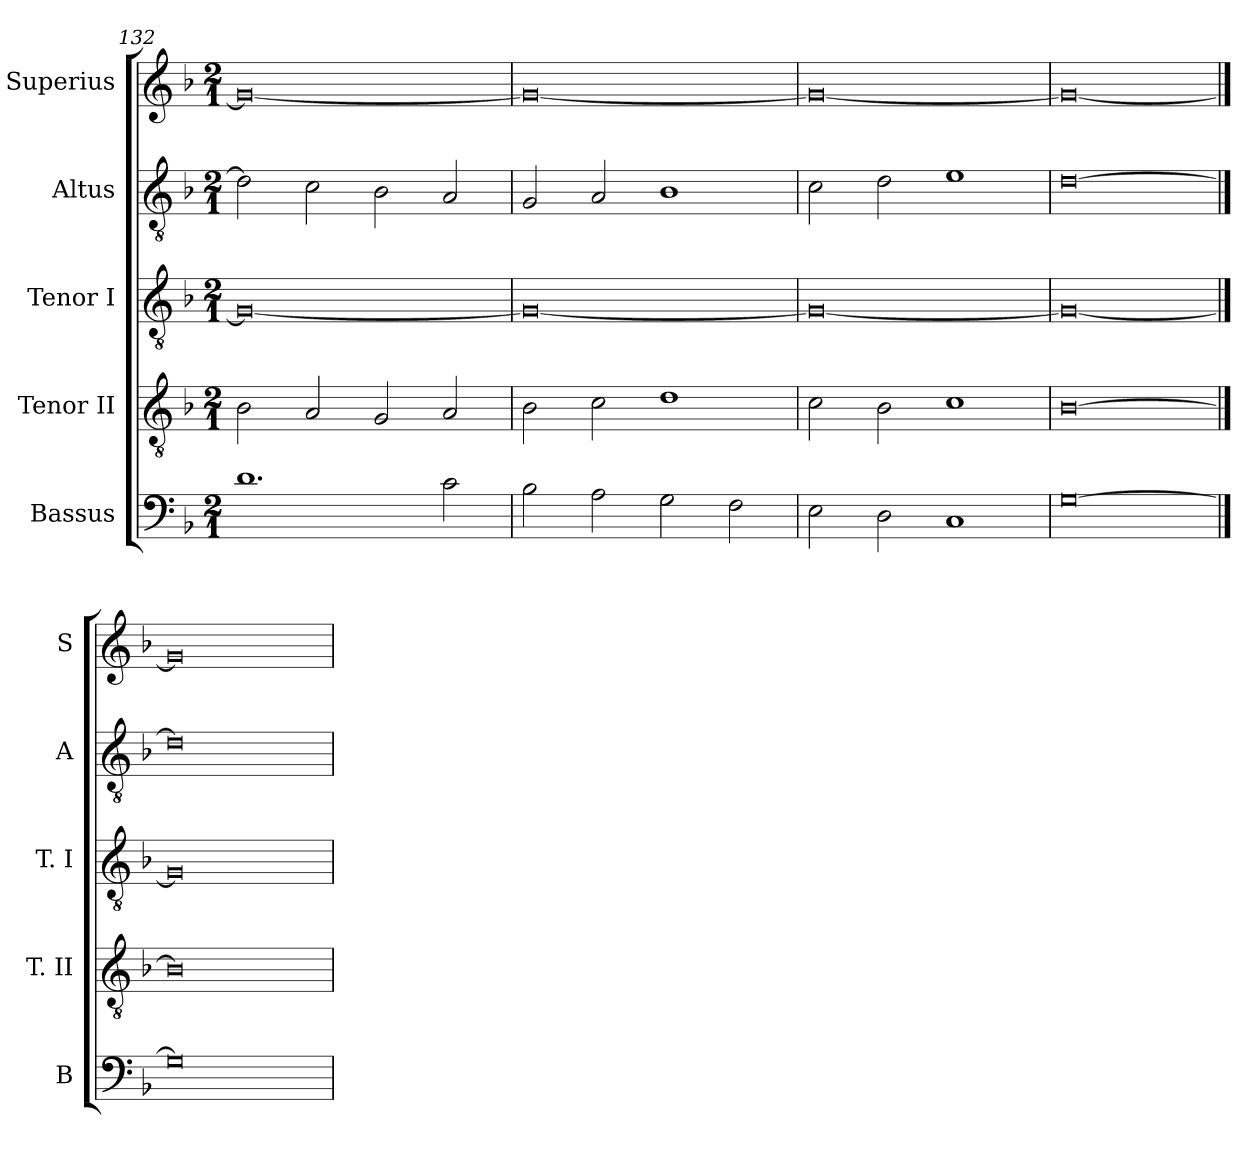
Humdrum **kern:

**kern	**kern	**kern	**kern	**kern
*part5	*part4	*part3	*part2	*part1
*staff5	*staff4	*staff3	*staff2	*staff1
*I"Bassus	*I"Tenor II	*I"Tenor I	*I"Altus	*I"Superius
*I'B	*I'T. II	*I'T. I	*I'A	*I'S
*clefF4	*clefGv2	*clefGv2	*clefGv2	*clefG2
*k[b-]	*k[b-]	*k[b-]	*k[b-]	*k[b-]
*F:	*F:	*F:	*F:	*F:
*M2/1	*M2/1	*M2/1	*M2/1	*M2/1
=132	=132	=132	=132	=132
1.d	2B-	0G_	2d]	0g_
.	2A	.	2c	.
.	2G	.	2B-	.
2c	2A	.	2A	.
=133	=133	=133	=133	=133
2B-	2B-	0G_	2G	0g_
2A	2c	.	2A	.
2G	1d	.	1B-	.
2F	.	.	.	.
=134	=134	=134	=134	=134
2E	2c	0G_	2c	0g_
2D	2B-	.	2d	.
1C	1c	.	1e	.
=135	=135	=135	=135	=135
[0G	[0B-	0G_	[0d	0g_
==136	==136	==136	==136	==136
0G]	0B-]	0G]	0d]	0g]
=	=	=	=	=
*-	*-	*-	*-	*-
